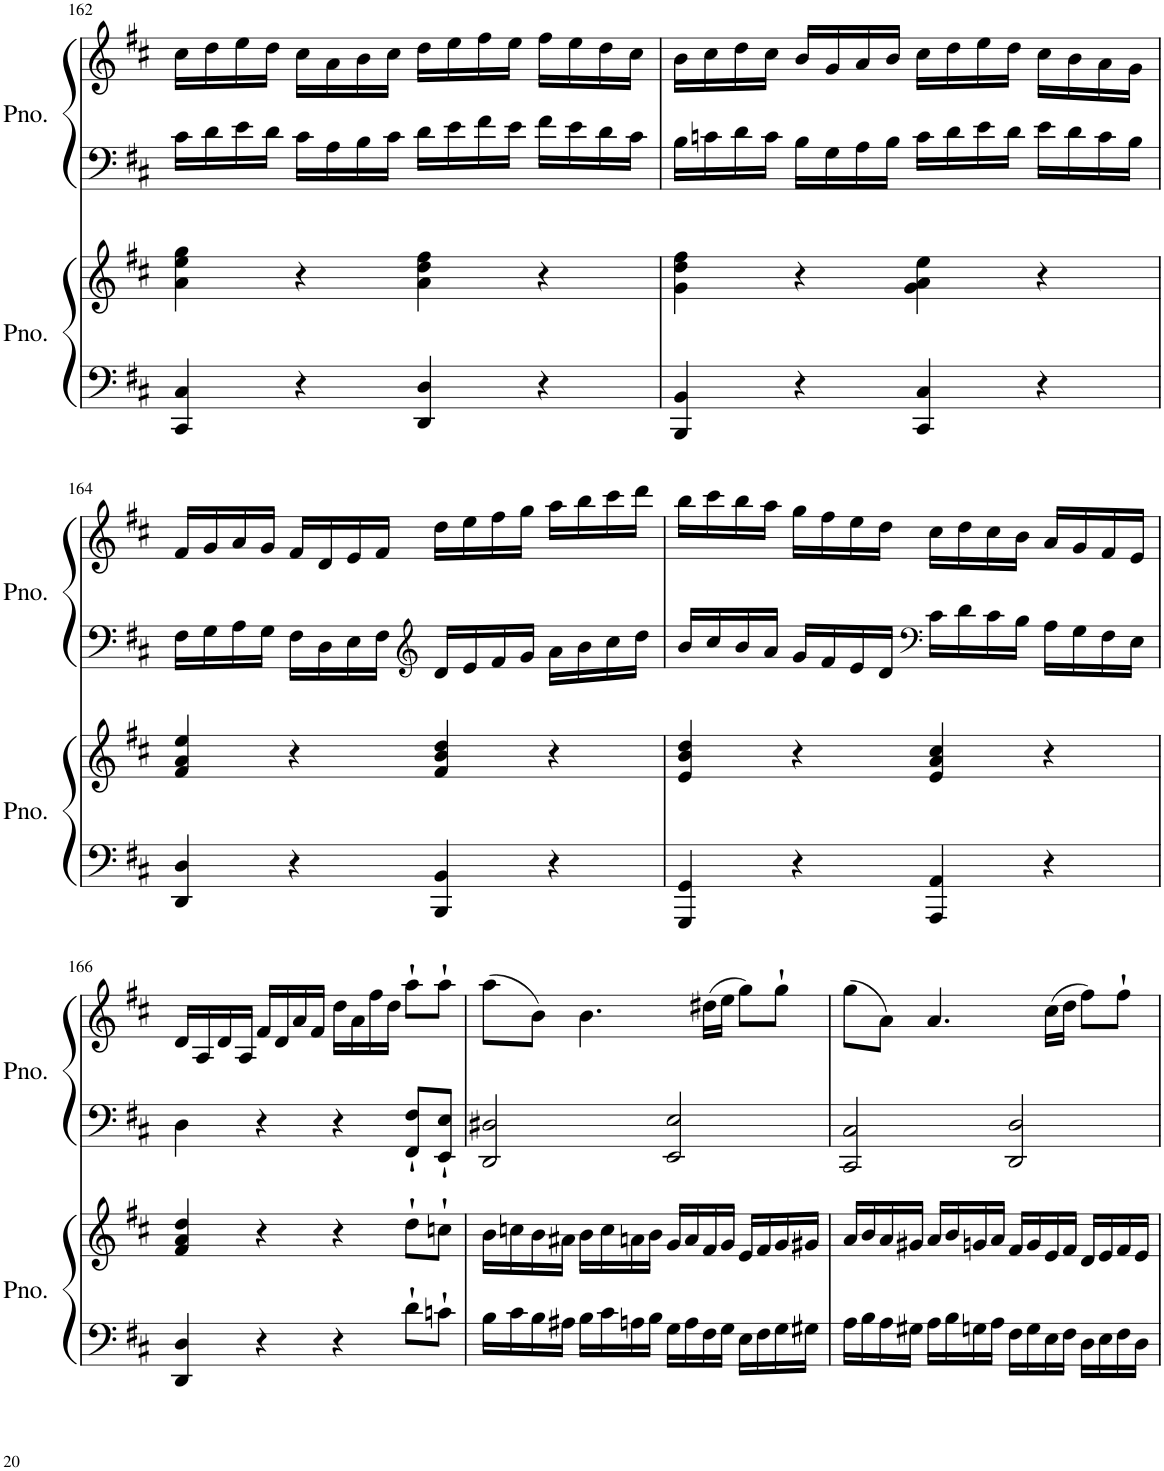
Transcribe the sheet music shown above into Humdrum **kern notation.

**kern	**kern	**kern	**kern
*part2	*part2	*part1	*part1
*staff4	*staff3	*staff2	*staff1
*I"Piano	*	*I"Piano	*
*I'Pno.	*	*I'Pno.	*
!!LO:PB:g=z
*clefF4	*clefG2	*clefF4	*clefG2
*k[f#c#]	*k[f#c#]	*k[f#c#]	*k[f#c#]
*M4/4	*M4/4	*M4/4	*M4/4
*met(c)	*met(c)	*met(c)	*met(c)
=162	=162	=162	=162
4CC#/ 4C#/	4a\ 4ee\ 4gg\	16c#\LL	16cc#\LL
.	.	16d\	16dd\
.	.	16e\	16ee\
.	.	16d\JJ	16dd\JJ
4r	4r	16c#\LL	16cc#\LL
.	.	16A\	16a\
.	.	16B\	16b\
.	.	16c#\JJ	16cc#\JJ
4DD/ 4D/	4a\ 4dd\ 4ff#\	16d\LL	16dd\LL
.	.	16e\	16ee\
.	.	16f#\	16ff#\
.	.	16e\JJ	16ee\JJ
4r	4r	16f#\LL	16ff#\LL
.	.	16e\	16ee\
.	.	16d\	16dd\
.	.	16c#\JJ	16cc#\JJ
=163	=163	=163	=163
4BBB/ 4BB/	4g\ 4dd\ 4ff#\	16B\LL	16b\LL
.	.	16cn\	16cc#\
.	.	16d\	16dd\
.	.	16c\JJ	16cc#\JJ
4r	4r	16B\LL	16b/LL
.	.	16G\	16g/
.	.	16A\	16a/
.	.	16B\JJ	16b/JJ
4CC#/ 4C#/	4g\ 4a\ 4ee\	16c\LL	16cc#\LL
.	.	16d\	16dd\
.	.	16e\	16ee\
.	.	16d\JJ	16dd\JJ
4r	4r	16e\LL	16cc#\LL
.	.	16d\	16b\
.	.	16c\	16a\
.	.	16B\JJ	16g\JJ
!!LO:LB:g=z
=164	=164	=164	=164
4DD/ 4D/	4f#/ 4a/ 4ee/	16F#\LL	16f#/LL
.	.	16G\	16g/
.	.	16A\	16a/
.	.	16G\JJ	16g/JJ
4r	4r	16F#\LL	16f#/LL
.	.	16D\	16d/
.	.	16E\	16e/
.	.	16F#\JJ	16f#/JJ
*	*	*clefG2	*
4BBB/ 4BB/	4f#/ 4b/ 4dd/	16d/LL	16dd\LL
.	.	16e/	16ee\
.	.	16f#/	16ff#\
.	.	16g/JJ	16gg\JJ
4r	4r	16a\LL	16aa\LL
.	.	16b\	16bb\
.	.	16cc#\	16ccc#\
.	.	16dd\JJ	16ddd\JJ
=165	=165	=165	=165
4GGG/ 4GG/	4e/ 4b/ 4dd/	16b/LL	16bb\LL
.	.	16cc#/	16ccc#\
.	.	16b/	16bb\
.	.	16a/JJ	16aa\JJ
4r	4r	16g/LL	16gg\LL
.	.	16f#/	16ff#\
.	.	16e/	16ee\
.	.	16d/JJ	16dd\JJ
*	*	*clefF4	*
4AAA/ 4AA/	4e/ 4a/ 4cc#/	16c#\LL	16cc#\LL
.	.	16d\	16dd\
.	.	16c#\	16cc#\
.	.	16B\JJ	16b\JJ
4r	4r	16A\LL	16a/LL
.	.	16G\	16g/
.	.	16F#\	16f#/
.	.	16E\JJ	16e/JJ
!!LO:LB:g=z
=166	=166	=166	=166
4DD/ 4D/	4f#/ 4a/ 4dd/	4D\	16d/LL
.	.	.	16A/
.	.	.	16d/
.	.	.	16A/JJ
4r	4r	4r	16f#/LL
.	.	.	16d/
.	.	.	16a/
.	.	.	16f#/JJ
4r	4r	4r	16dd\LL
.	.	.	16a\
.	.	.	16ff#\
.	.	.	16dd\JJ
8d`\L	8dd`\L	8FF#/` 8F#/`L	8aa`\L
8cn`\J	8ccn`\J	8EE/` 8E/`J	8aa`\J
=167	=167	=167	=167
16B\LL	16b\LL	2DD/ 2D#X/	(8aa\L
16c#\	16ccn\	.	.
16B\	16b\	.	8b\J)
16A#X\JJ	16a#X\JJ	.	.
16B\LL	16b\LL	.	4.b\
16c#\	16cc\	.	.
16An\	16an\	.	.
16B\JJ	16b\JJ	.	.
16G\LL	16g/LL	2EE/ 2E/	.
16A\	16a/	.	.
16F#\	16f#/	.	(16dd#X\LL
16G\JJ	16g/JJ	.	16ee\JJ
16E\LL	16e/LL	.	8gg\L)
16F#\	16f#/	.	.
16G\	16g/	.	8gg`\J
16G#X\JJ	16g#X/JJ	.	.
=168	=168	=168	=168
16A\LL	16a/LL	2CC#/ 2C#/	(8gg\L
16B\	16b/	.	.
16A\	16a/	.	8a\J)
16G#X\JJ	16g#X/JJ	.	.
16A\LL	16a/LL	.	4.a/
16B\	16b/	.	.
16Gn\	16gn/	.	.
16A\JJ	16a/JJ	.	.
16F#\LL	16f#/LL	2DD/ 2D/	.
16G\	16g/	.	.
16E\	16e/	.	(16cc#\LL
16F#\JJ	16f#/JJ	.	16dd\JJ
16D\LL	16d/LL	.	8ff#\L)
16E\	16e/	.	.
16F#\	16f#/	.	8ff#`\J
16D\JJ	16e/JJ	.	.
=	=	=	=
*-	*-	*-	*-
